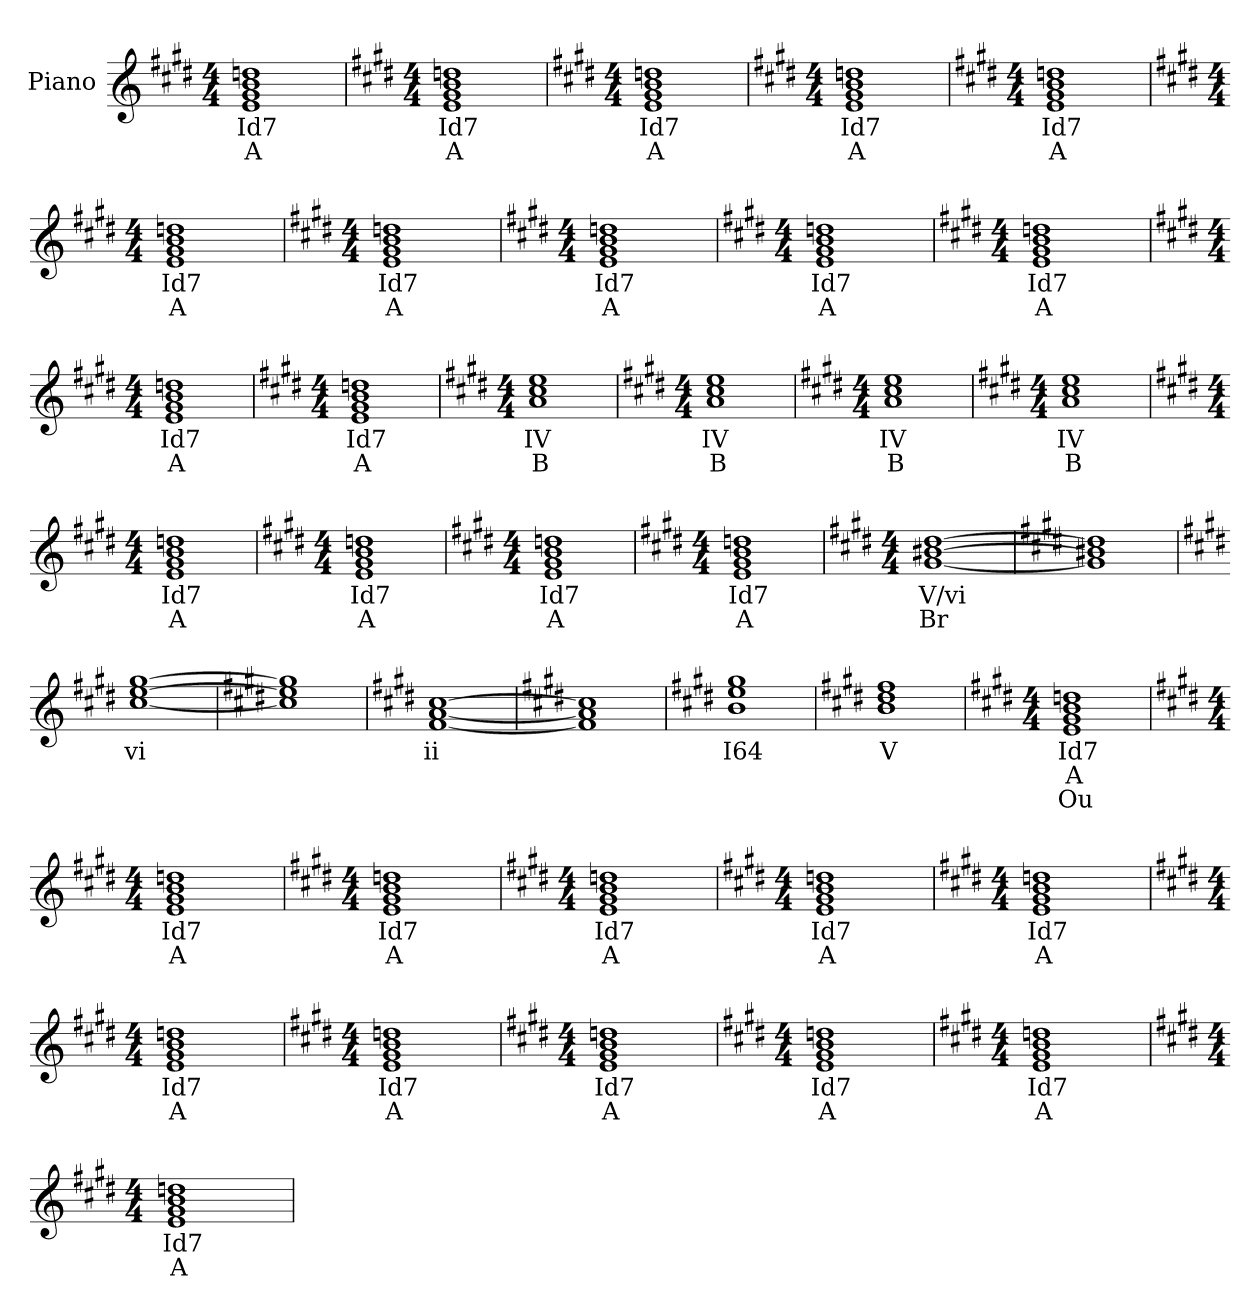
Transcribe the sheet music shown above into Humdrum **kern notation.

**kern	**text	**text	**text
*part1	*part1	*part1	*part1
*staff1	*staff1	*staff1	*staff1
*I"Piano	*	*	*
*I'Pno	*	*	*
*k[f#c#g#d#]	*	*	*
*E:	*	*	*
*M4/4	*	*	*
=	=	=	=
1e 1g# 1b 1ddn	Id7	A	.
=	=	=	=
*k[f#c#g#d#]	*	*	*
*E:	*	*	*
*M4/4	*	*	*
1e 1g# 1b 1ddn	Id7	A	.
=	=	=	=
*k[f#c#g#d#]	*	*	*
*E:	*	*	*
*M4/4	*	*	*
1e 1g# 1b 1ddn	Id7	A	.
=	=	=	=
*k[f#c#g#d#]	*	*	*
*E:	*	*	*
*M4/4	*	*	*
1e 1g# 1b 1ddn	Id7	A	.
=	=	=	=
*k[f#c#g#d#]	*	*	*
*E:	*	*	*
*M4/4	*	*	*
1e 1g# 1b 1ddn	Id7	A	.
=	=	=	=
*k[f#c#g#d#]	*	*	*
*E:	*	*	*
*M4/4	*	*	*
1e 1g# 1b 1ddn	Id7	A	.
=	=	=	=
*k[f#c#g#d#]	*	*	*
*E:	*	*	*
*M4/4	*	*	*
1e 1g# 1b 1ddn	Id7	A	.
=	=	=	=
*k[f#c#g#d#]	*	*	*
*E:	*	*	*
*M4/4	*	*	*
1e 1g# 1b 1ddn	Id7	A	.
=	=	=	=
*k[f#c#g#d#]	*	*	*
*E:	*	*	*
*M4/4	*	*	*
1e 1g# 1b 1ddn	Id7	A	.
=	=	=	=
*k[f#c#g#d#]	*	*	*
*E:	*	*	*
*M4/4	*	*	*
1e 1g# 1b 1ddn	Id7	A	.
=	=	=	=
*k[f#c#g#d#]	*	*	*
*E:	*	*	*
*M4/4	*	*	*
1e 1g# 1b 1ddn	Id7	A	.
=	=	=	=
*k[f#c#g#d#]	*	*	*
*E:	*	*	*
*M4/4	*	*	*
1e 1g# 1b 1ddn	Id7	A	.
=	=	=	=
*k[f#c#g#d#]	*	*	*
*E:	*	*	*
*M4/4	*	*	*
1a 1cc# 1ee	IV	B	.
=	=	=	=
*k[f#c#g#d#]	*	*	*
*E:	*	*	*
*M4/4	*	*	*
1a 1cc# 1ee	IV	B	.
=	=	=	=
*k[f#c#g#d#]	*	*	*
*E:	*	*	*
*M4/4	*	*	*
1a 1cc# 1ee	IV	B	.
=	=	=	=
*k[f#c#g#d#]	*	*	*
*E:	*	*	*
*M4/4	*	*	*
1a 1cc# 1ee	IV	B	.
=	=	=	=
*k[f#c#g#d#]	*	*	*
*E:	*	*	*
*M4/4	*	*	*
1e 1g# 1b 1ddn	Id7	A	.
=	=	=	=
*k[f#c#g#d#]	*	*	*
*E:	*	*	*
*M4/4	*	*	*
1e 1g# 1b 1ddn	Id7	A	.
=	=	=	=
*k[f#c#g#d#]	*	*	*
*E:	*	*	*
*M4/4	*	*	*
1e 1g# 1b 1ddn	Id7	A	.
=	=	=	=
*k[f#c#g#d#]	*	*	*
*E:	*	*	*
*M4/4	*	*	*
1e 1g# 1b 1ddn	Id7	A	.
=	=	=	=
*k[f#c#g#d#]	*	*	*
*E:	*	*	*
*M4/4	*	*	*
[1g# [1b#X [1dd#	V/vi	Br	.
=	=	=	=
*k[f#c#g#d#]	*	*	*
*E:	*	*	*
1g#] 1b#X] 1dd#]	.	.	.
=	=	=	=
*k[f#c#g#d#]	*	*	*
*E:	*	*	*
[1cc# [1ee [1gg#	vi	.	.
=	=	=	=
*k[f#c#g#d#]	*	*	*
*E:	*	*	*
1cc#] 1ee] 1gg#]	.	.	.
=	=	=	=
*k[f#c#g#d#]	*	*	*
*E:	*	*	*
[1f# [1a [1cc#	ii	.	.
=	=	=	=
*k[f#c#g#d#]	*	*	*
*E:	*	*	*
1f#] 1a] 1cc#]	.	.	.
=	=	=	=
*k[f#c#g#d#]	*	*	*
*E:	*	*	*
1b 1ee 1gg#	I64	.	.
=	=	=	=
*k[f#c#g#d#]	*	*	*
*E:	*	*	*
1b 1dd# 1ff#	V	.	.
=	=	=	=
*k[f#c#g#d#]	*	*	*
*E:	*	*	*
*M4/4	*	*	*
1e 1g# 1b 1ddn	Id7	A	Ou
=	=	=	=
*k[f#c#g#d#]	*	*	*
*E:	*	*	*
*M4/4	*	*	*
1e 1g# 1b 1ddn	Id7	A	.
=	=	=	=
*k[f#c#g#d#]	*	*	*
*E:	*	*	*
*M4/4	*	*	*
1e 1g# 1b 1ddn	Id7	A	.
=	=	=	=
*k[f#c#g#d#]	*	*	*
*E:	*	*	*
*M4/4	*	*	*
1e 1g# 1b 1ddn	Id7	A	.
=	=	=	=
*k[f#c#g#d#]	*	*	*
*E:	*	*	*
*M4/4	*	*	*
1e 1g# 1b 1ddn	Id7	A	.
=	=	=	=
*k[f#c#g#d#]	*	*	*
*E:	*	*	*
*M4/4	*	*	*
1e 1g# 1b 1ddn	Id7	A	.
=	=	=	=
*k[f#c#g#d#]	*	*	*
*E:	*	*	*
*M4/4	*	*	*
1e 1g# 1b 1ddn	Id7	A	.
=	=	=	=
*k[f#c#g#d#]	*	*	*
*E:	*	*	*
*M4/4	*	*	*
1e 1g# 1b 1ddn	Id7	A	.
=	=	=	=
*k[f#c#g#d#]	*	*	*
*E:	*	*	*
*M4/4	*	*	*
1e 1g# 1b 1ddn	Id7	A	.
=	=	=	=
*k[f#c#g#d#]	*	*	*
*E:	*	*	*
*M4/4	*	*	*
1e 1g# 1b 1ddn	Id7	A	.
=	=	=	=
*k[f#c#g#d#]	*	*	*
*E:	*	*	*
*M4/4	*	*	*
1e 1g# 1b 1ddn	Id7	A	.
=	=	=	=
*k[f#c#g#d#]	*	*	*
*E:	*	*	*
*M4/4	*	*	*
1e 1g# 1b 1ddn	Id7	A	.
=	=	=	=
*-	*-	*-	*-
